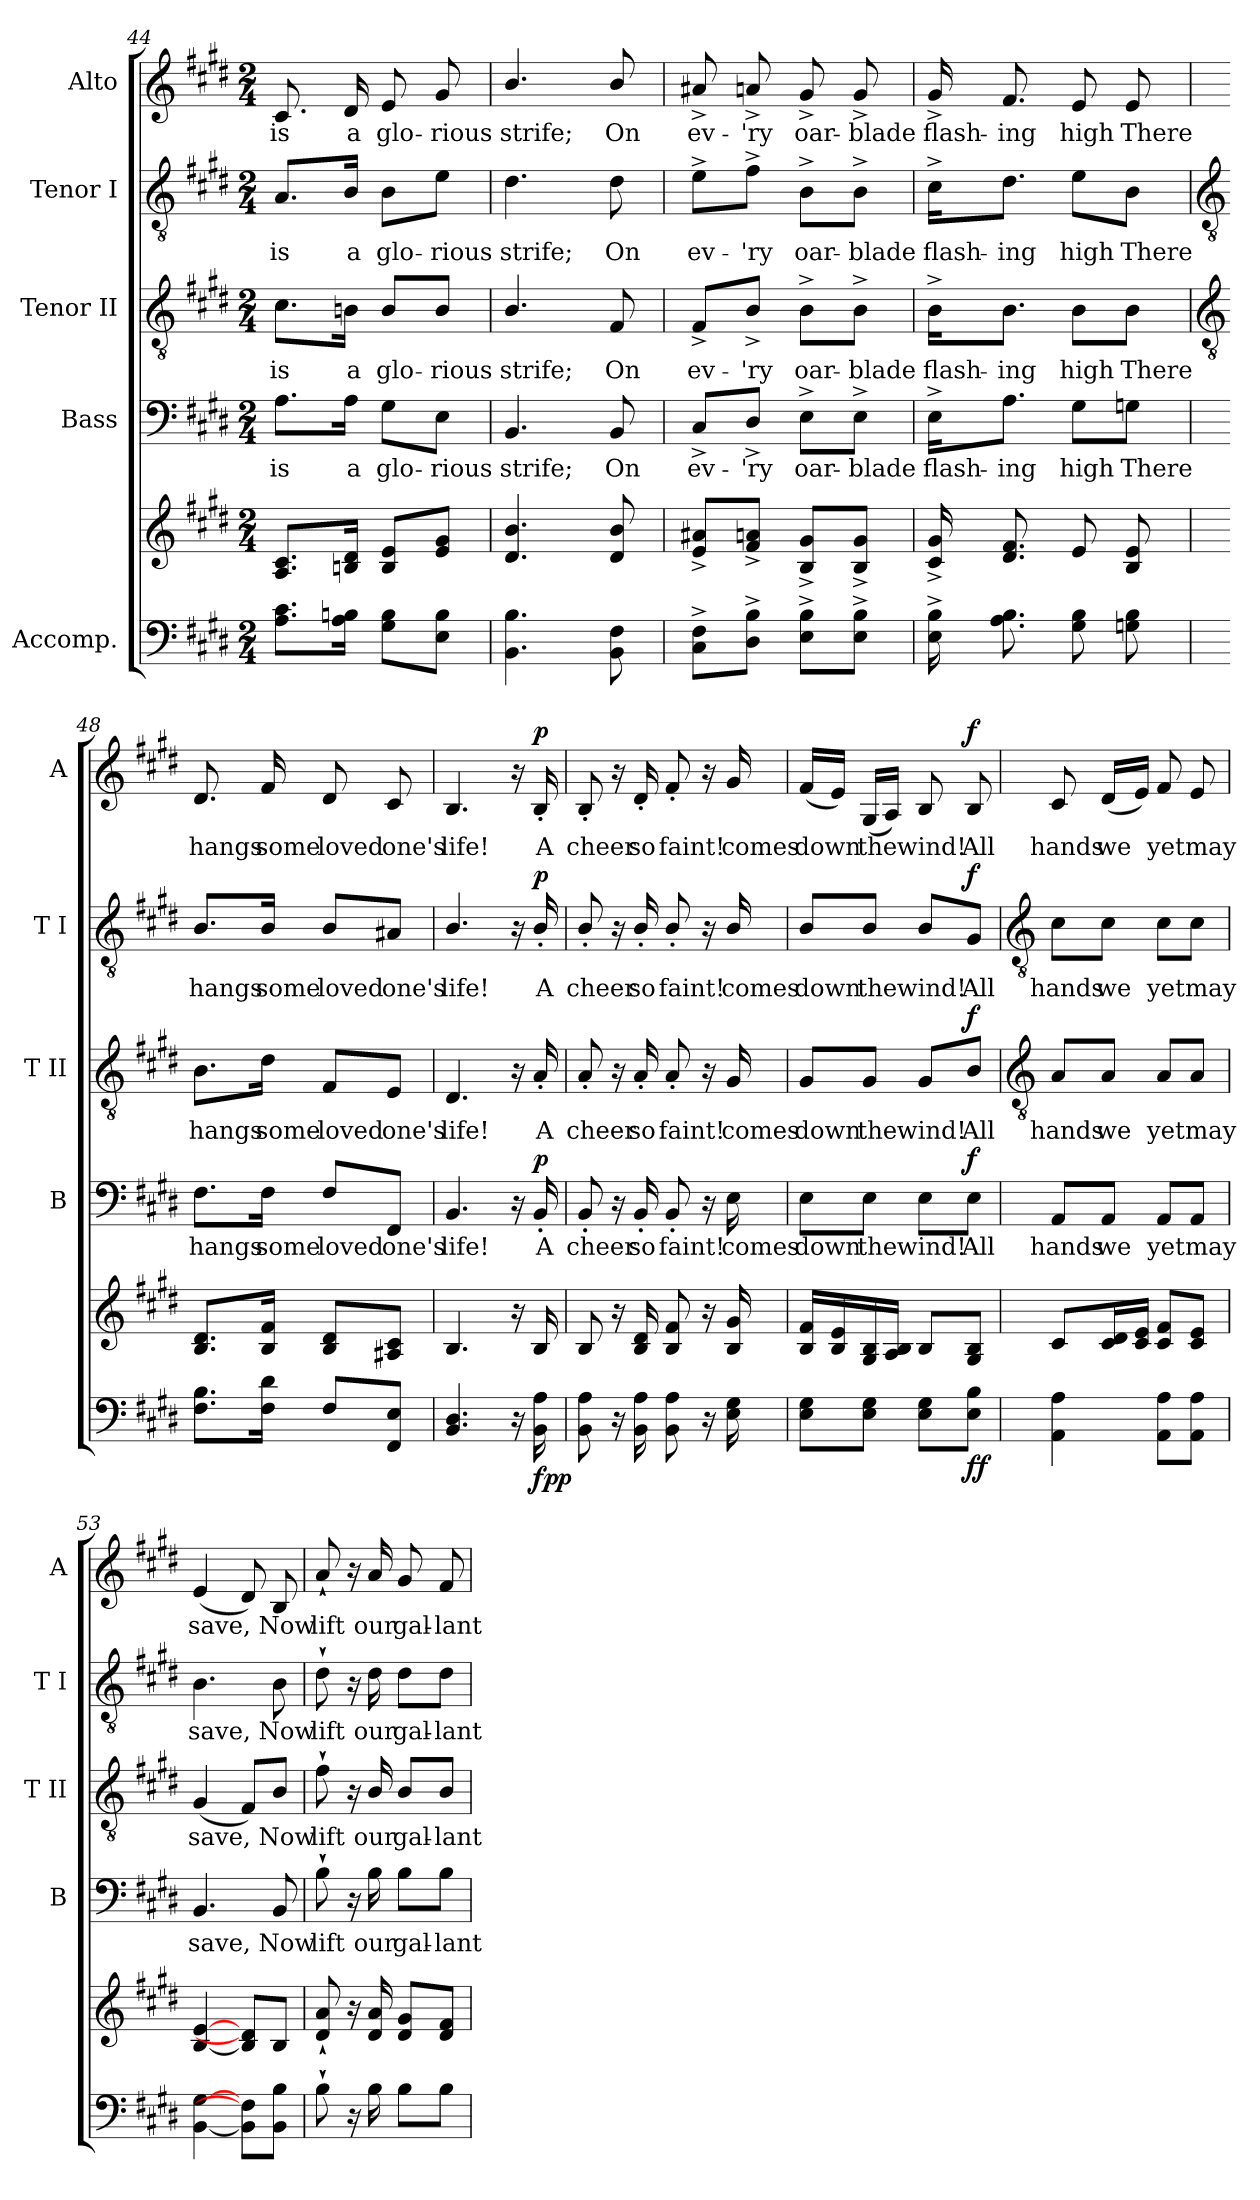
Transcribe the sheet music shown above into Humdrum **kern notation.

**kern	**kern	**dynam	**kern	**text	**dynam	**kern	**text	**dynam	**kern	**text	**dynam	**kern	**text	**dynam
*part5	*part5	*part5	*part4	*part4	*part4	*part3	*part3	*part3	*part2	*part2	*part2	*part1	*part1	*part1
*staff6	*staff5	*staff5/6	*staff4	*staff4	*staff4	*staff3	*staff3	*staff3	*staff2	*staff2	*staff2	*staff1	*staff1	*staff1
*I"Accomp.	*	*	*I"Bass	*	*	*I"Tenor II	*	*	*I"Tenor I	*	*	*I"Alto	*	*
*	*	*	*I'B	*	*	*I'T II	*	*	*I'T I	*	*	*I'A	*	*
*clefF4	*clefG2	*	*clefF4	*	*	*clefGv2	*	*	*clefGv2	*	*	*clefG2	*	*
*k[f#c#g#d#]	*k[f#c#g#d#]	*	*k[f#c#g#d#]	*	*	*k[f#c#g#d#]	*	*	*k[f#c#g#d#]	*	*	*k[f#c#g#d#]	*	*
*E:	*E:	*	*E:	*	*	*E:	*	*	*E:	*	*	*E:	*	*
*M2/4	*M2/4	*	*M2/4	*	*	*M2/4	*	*	*M2/4	*	*	*M2/4	*	*
=44	=44	=44	=44	=44	=44	=44	=44	=44	=44	=44	=44	=44	=44	=44
!	!	!	!	!LO:LY:b	!	!	!LO:LY:b	!	!	!LO:LY:b	!	!	!LO:LY:b	!
8.A 8.c#L	8.A 8.c#L	.	8.A\L	is	.	8.c#\L	is	.	8.A/L	is	.	8.c#	is	.
!	!	!	!	!LO:LY:b	!	!	!LO:LY:b	!	!	!LO:LY:b	!	!	!LO:LY:b	!
16A 16BnJ	16Bn 16d#J	.	16A\Jk	a	.	16Bn\Jk	a	.	16B/Jk	a	.	16d#	a	.
!	!	!	!	!LO:LY:b	!	!	!LO:LY:b	!	!	!LO:LY:b	!	!	!LO:LY:b	!
8G# 8BL	8B 8eL	.	8G#\L	glo-	.	8B/L	glo-	.	8B\L	glo-	.	8e	glo-	.
!	!	!	!	!LO:LY:b	!	!	!LO:LY:b	!	!	!LO:LY:b	!	!	!LO:LY:b	!
8E 8BJ	8e 8g#J	.	8E\J	-rious	.	8B/J	-rious	.	8e\J	-rious	.	8g#	-rious	.
=45	=45	=45	=45	=45	=45	=45	=45	=45	=45	=45	=45	=45	=45	=45
!	!	!	!	!LO:LY:b	!	!	!LO:LY:b	!	!	!LO:LY:b	!	!	!LO:LY:b	!
4.BB 4.B	4.d# 4.b	.	4.BB	strife;	.	4.B/	strife;	.	4.d#	strife;	.	4.b/	strife;	.
!	!	!	!	!LO:LY:b	!	!	!LO:LY:b	!	!	!LO:LY:b	!	!	!LO:LY:b	!
8BB\ 8F#\	8d# 8b	.	8BB	On	.	8F#	On	.	8d#	On	.	8b/	On	.
=46	=46	=46	=46	=46	=46	=46	=46	=46	=46	=46	=46	=46	=46	=46
!	!	!	!	!LO:LY:b	!	!	!LO:LY:b	!	!	!LO:LY:b	!	!	!LO:LY:b	!
8C#^ 8F#^L	8e^ 8a#X^L	.	8C#^/L	ev-	.	8F#^/L	ev-	.	8e^\L	ev-	.	8a#X^	ev-	.
!	!	!	!	!LO:LY:b	!	!	!LO:LY:b	!	!	!LO:LY:b	!	!	!LO:LY:b	!
8D#^ 8B^J	8f#^ 8an^J	.	8D#^/J	-'ry	.	8B^/J	-'ry	.	8f#^\J	-'ry	.	8an^	-'ry	.
!	!	!	!	!LO:LY:b	!	!	!LO:LY:b	!	!	!LO:LY:b	!	!	!LO:LY:b	!
8E^ 8B^L	8B^ 8g#^L	.	8E^\L	oar-	.	8B^\L	oar-	.	8B^\L	oar-	.	8g#^	oar-	.
!	!	!	!	!LO:LY:b	!	!	!LO:LY:b	!	!	!LO:LY:b	!	!	!LO:LY:b	!
8E^ 8B^J	8B^ 8g#^J	.	8E^\J	-blade	.	8B^\J	-blade	.	8B^\J	-blade	.	8g#^	-blade	.
=47	=47	=47	=47	=47	=47	=47	=47	=47	=47	=47	=47	=47	=47	=47
!	!	!	!	!LO:LY:b	!	!	!LO:LY:b	!	!	!LO:LY:b	!	!	!LO:LY:b	!
16E^ 16B^LL	16c#^ 16g#^LL	.	16E^\KL	flash-	.	16B^\KL	flash-	.	16c#^\KL	flash-	.	16g#^	flash-	.
!	!	!	!	!LO:LY:b	!	!	!LO:LY:b	!	!	!LO:LY:b	!	!	!LO:LY:b	!
8.A 8.BJ	8.d# 8.f#J	.	8.A\J	-ing	.	8.B\J	-ing	.	8.d#\J	-ing	.	8.f#	-ing	.
!	!	!	!	!LO:LY:b	!	!	!LO:LY:b	!	!	!LO:LY:b	!	!	!LO:LY:b	!
8G# 8BL	8eL	.	8G#\L	high	.	8B\L	high	.	8e\L	high	.	8e	high	.
!	!	!	!	!LO:LY:b	!	!	!LO:LY:b	!	!	!LO:LY:b	!	!	!LO:LY:b	!
8Gn 8BJ	8B 8eJ	.	8Gn\J	There	.	8B\J	There	.	8B\J	There	.	8e	There	.
!!LO:LB:g=z
=48	=48	=48	=48	=48	=48	=48	=48	=48	=48	=48	=48	=48	=48	=48
*	*	*	*	*	*	*clefGv2	*	*	*clefGv2	*	*	*	*	*
!	!	!	!	!LO:LY:b	!	!	!LO:LY:b	!	!	!LO:LY:b	!	!	!LO:LY:b	!
8.F# 8.BL	8.B 8.d#L	.	8.F#\L	hangs	.	8.B\L	hangs	.	8.B/L	hangs	.	8.d#	hangs	.
!	!	!	!	!LO:LY:b	!	!	!LO:LY:b	!	!	!LO:LY:b	!	!	!LO:LY:b	!
16F# 16d#J	16B 16f#J	.	16F#\Jk	some	.	16d#\Jk	some	.	16B/Jk	some	.	16f#	some	.
!	!	!	!	!LO:LY:b	!	!	!LO:LY:b	!	!	!LO:LY:b	!	!	!LO:LY:b	!
8F#L	8B 8d#L	.	8F#/L	loved	.	8F#/L	loved	.	8B/L	loved	.	8d#	loved	.
!	!	!	!	!LO:LY:b	!	!	!LO:LY:b	!	!	!LO:LY:b	!	!	!LO:LY:b	!
8FF# 8EJ	8A#X 8c#J	.	8FF#/J	one's	.	8E/J	one's	.	8A#X/J	one's	.	8c#	one's	.
=49	=49	=49	=49	=49	=49	=49	=49	=49	=49	=49	=49	=49	=49	=49
!	!	!	!	!LO:LY:b	!	!	!LO:LY:b	!	!	!LO:LY:b	!	!	!LO:LY:b	!
4.BB 4.D#	4.B	.	4.BB	life!	.	4.D#	life!	.	4.B/	life!	.	4.B	life!	.
16r	16r	.	16r	.	.	16r	.	.	16r	.	.	16r	.	.
!	!	!LO:DY:b=2	!	!LO:LY:b	!	!	!LO:LY:b	!	!	!LO:LY:b	!	!	!LO:LY:b	!
!	!	!LO:DY:n=1:b=2	!	!	!	!	!	!	!	!	!	!	!	!
!	!	!LO:DY:n=2:b	!	!	!LO:DY:b	!	!	!	!	!	!LO:DY:b	!	!	!LO:DY:b
16BB 16A	16B	f p p	16BB'	A	p	16A'	A	.	16B'/	A	p	16B'	A	p
=50	=50	=50	=50	=50	=50	=50	=50	=50	=50	=50	=50	=50	=50	=50
!	!	!	!	!LO:LY:b	!	!	!LO:LY:b	!	!	!LO:LY:b	!	!	!LO:LY:b	!
8BB 8A	8B	.	8BB'	cheer	.	8A'	cheer	.	8B'/	cheer	.	8B'	cheer	.
16r	16r	.	16r	.	.	16r	.	.	16r	.	.	16r	.	.
!	!	!	!	!LO:LY:b	!	!	!LO:LY:b	!	!	!LO:LY:b	!	!	!LO:LY:b	!
16BB 16A	16B 16d#	.	16BB'	so	.	16A'	so	.	16B'/	so	.	16d#'	so	.
!	!	!	!	!LO:LY:b	!	!	!LO:LY:b	!	!	!LO:LY:b	!	!	!LO:LY:b	!
8BB 8A	8B 8f#	.	8BB'	faint!	.	8A'	faint!	.	8B'/	faint!	.	8f#'	faint!	.
16r	16r	.	16r	.	.	16r	.	.	16r	.	.	16r	.	.
!	!	!	!	!LO:LY:b	!	!	!LO:LY:b	!	!	!LO:LY:b	!	!	!LO:LY:b	!
16E 16G#	16B 16g#	.	16E	comes	.	16G#	comes	.	16B/	comes	.	16g#	comes	.
=51	=51	=51	=51	=51	=51	=51	=51	=51	=51	=51	=51	=51	=51	=51
!	!	!	!	!LO:LY:b	!	!	!LO:LY:b	!	!	!LO:LY:b	!	!	!LO:LY:b	!
8E 8G#L	16B 16f#LL	.	8E\L	down	.	8G#/L	down	.	8B/L	down	.	(<16f#LL	down	.
.	16B 16e	.	.	.	.	.	.	.	.	.	.	16eJJ)	.	.
!	!	!	!	!LO:LY:b	!	!	!LO:LY:b	!	!	!LO:LY:b	!	!	!LO:LY:b	!
8E 8G#J	16G# 16B	.	8E\J	the	.	8G#/J	the	.	8B/J	the	.	(<16G#LL	the	.
.	16A 16BJJ	.	.	.	.	.	.	.	.	.	.	16AJJ)	.	.
!	!	!	!	!LO:LY:b	!	!	!LO:LY:b	!	!	!LO:LY:b	!	!	!LO:LY:b	!
8E 8G#L	8BL	.	8E\L	wind!	.	8G#/L	wind!	.	8B/L	wind!	.	8B	wind!	.
!	!	!LO:DY:b=2	!	!LO:LY:b	!	!	!LO:LY:b	!	!	!LO:LY:b	!	!	!LO:LY:b	!
!	!	!LO:DY:n=1:b	!	!	!LO:DY:b	!	!	!LO:DY:b	!	!	!LO:DY:b	!	!	!LO:DY:b
8E 8BJ	8G# 8BJ	f f	8E\J	All	f	8B/J	All	f	8G#/J	All	f	8B	All	f
!!LO:LB:g=z
=52	=52	=52	=52	=52	=52	=52	=52	=52	=52	=52	=52	=52	=52	=52
*	*	*	*	*	*	*clefGv2	*	*	*clefGv2	*	*	*	*	*
!	!	!	!	!LO:LY:b	!	!	!LO:LY:b	!	!	!LO:LY:b	!	!	!LO:LY:b	!
4AA 4A	8c#L	.	8AA/L	hands	.	8A/L	hands	.	8c#\L	hands	.	8c#	hands	.
!	!	!	!	!LO:LY:b	!	!	!LO:LY:b	!	!	!LO:LY:b	!	!	!LO:LY:b	!
.	16c# 16d#L	.	8AA/J	we	.	8A/J	we	.	8c#\J	we	.	(<16d#LL	we	.
.	16c# 16eJJ	.	.	.	.	.	.	.	.	.	.	16eJJ)	.	.
!	!	!	!	!LO:LY:b	!	!	!LO:LY:b	!	!	!LO:LY:b	!	!	!LO:LY:b	!
8AA 8AL	8c# 8f#L	.	8AA/L	yet	.	8A/L	yet	.	8c#\L	yet	.	8f#	yet	.
!	!	!	!	!LO:LY:b	!	!	!LO:LY:b	!	!	!LO:LY:b	!	!	!LO:LY:b	!
8AA 8AJ	8c# 8eJ	.	8AA/J	may	.	8A/J	may	.	8c#\J	may	.	8e	may	.
=53	=53	=53	=53	=53	=53	=53	=53	=53	=53	=53	=53	=53	=53	=53
!	!	!	!	!LO:LY:b	!	!	!LO:LY:b	!	!	!LO:LY:b	!	!	!LO:LY:b	!
[4BB [4G#	[4B [4e	.	4.BB	save,	.	(<4G#/	save,	.	4.B	save,	.	(<4e	save,	.
8BB] 8F#]L	8B] 8d#]L	.	.	.	.	8F#/L)	.	.	.	.	.	8d#)	.	.
!	!	!	!	!LO:LY:b	!	!	!LO:LY:b	!	!	!LO:LY:b	!	!	!LO:LY:b	!
8BB 8BJ	8BJ	.	8BB	Now	.	8B/J	Now	.	8B	Now	.	8B	Now	.
=54	=54	=54	=54	=54	=54	=54	=54	=54	=54	=54	=54	=54	=54	=54
!	!	!	!	!LO:LY:b	!	!	!LO:LY:b	!	!	!LO:LY:b	!	!	!LO:LY:b	!
8B`	8d#` 8a`	.	8B`	lift	.	8f#`\	lift	.	8d#`	lift	.	8a`	lift	.
16r	16r	.	16r	.	.	16r	.	.	16r	.	.	16r	.	.
!	!	!	!	!LO:LY:b	!	!	!LO:LY:b	!	!	!LO:LY:b	!	!	!LO:LY:b	!
16B	16d# 16a	.	16B	our	.	16B/	our	.	16d#	our	.	16a	our	.
!	!	!	!	!LO:LY:b	!	!	!LO:LY:b	!	!	!LO:LY:b	!	!	!LO:LY:b	!
8BL	8d# 8g#L	.	8B\L	gal-	.	8B/L	gal-	.	8d#\L	gal-	.	8g#	gal-	.
!	!	!	!	!LO:LY:b	!	!	!LO:LY:b	!	!	!LO:LY:b	!	!	!LO:LY:b	!
8BJ	8d# 8f#J	.	8B\J	-lant	.	8B/J	-lant	.	8d#\J	-lant	.	8f#	-lant	.
=	=	=	=	=	=	=	=	=	=	=	=	=	=	=
*-	*-	*-	*-	*-	*-	*-	*-	*-	*-	*-	*-	*-	*-	*-
